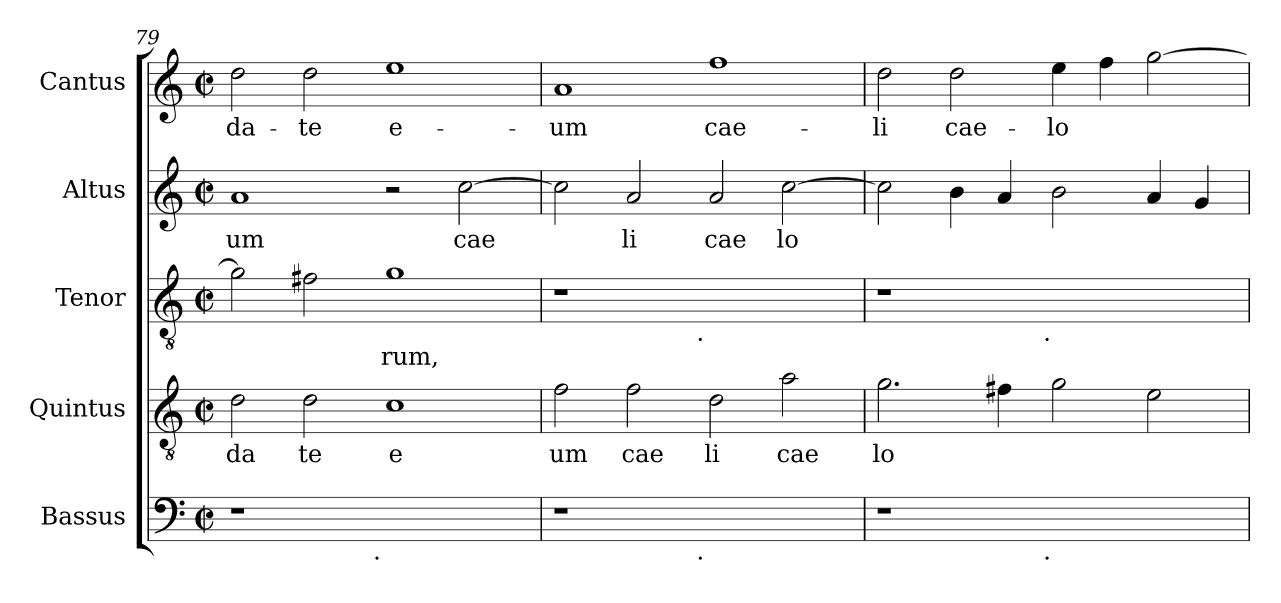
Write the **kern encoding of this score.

**kern	**kern	**text	**kern	**text	**kern	**text	**kern	**text
*part5	*part4	*part4	*part3	*part3	*part2	*part2	*part1	*part1
*staff5	*staff4	*staff4	*staff3	*staff3	*staff2	*staff2	*staff1	*staff1
*I"Bassus	*I"Quintus	*	*I"Tenor	*	*I"Altus	*	*I"Cantus	*
!!LO:PB:g=z
*clefF4	*clefGv2	*	*clefGv2	*	*clefG2	*	*clefG2	*
*k[]	*k[]	*	*k[]	*	*k[]	*	*k[]	*
*C:	*C:	*	*C:	*	*C:	*	*C:	*
*M2/2	*M2/2	*	*M2/2	*	*M2/2	*	*M2/2	*
*met(c|)	*met(c|)	*	*met(c|)	*	*met(c|)	*	*met(c|)	*
=79	=79	=79	=79	=79	=79	=79	=79	=79
!	!	!LO:LY:b:cj	!	!LO:LY:b:cj	!	!LO:LY:b:cj	!	!LO:LY:b:cj
*^	*	*	*	*	*	*	*	*
1r	2ryy	2d\	-da	2g\]	.	1a	-um	2dd\	da-
!	!	!	!LO:LY:b:cj	!	!LO:LY:b:cj	!	!	!	!LO:LY:b:cj
.	4...ryy	2d\	te	2f#X\	.	.	.	2dd\	-te
!	!LO:TX:b:t=.	!	!	!	!	!	!	!	!
.	1ryy	.	.	.	.	.	.	.	.
!	!	!	!LO:LY:b:cj	!	!LO:LY:b:cj	!	!	!	!LO:LY:b:cj
1ryy	.	1c	e	1g	rum,	2r	.	1ee	e-
!	!	!	!	!	!	!	!LO:LY:b:cj	!	!
.	.	.	.	.	.	[>2cc\	cae	.	.
.	32ryy	.	.	.	.	.	.	.	.
=80	=80	=80	=80	=80	=80	=80	=80	=80	=80
!	!	!	!LO:LY:b:cj	!	!	!	!LO:LY:b:cj	!	!LO:LY:b:cj
*	*	*	*	*^	*	*	*	*	*
1r	2ryy	2f\	um	1r	2ryy	.	2cc\]	.	1a	-um
!	!	!	!LO:LY:b:cj	!	!	!	!	!LO:LY:b:cj	!	!
.	4...ryy	2f\	cae	.	4...ryy	.	2a/	li	.	.
!	!	!	!	!	!LO:TX:b:t=.	!	!	!	!	!
!	!LO:TX:b:t=.	!	!	!	!	!	!	!	!	!
.	1ryy	.	.	.	1ryy	.	.	.	.	.
!	!	!	!LO:LY:b:cj	!	!	!	!	!LO:LY:b:cj	!	!LO:LY:b:cj
1ryy	.	2d\	li	1ryy	.	.	2a/	cae	1ff	cae-
!	!	!	!LO:LY:b:cj	!	!	!	!	!LO:LY:b:cj	!	!
.	.	2a\	cae	.	.	.	[>2cc\	lo	.	.
.	32ryy	.	.	.	32ryy	.	.	.	.	.
=81	=81	=81	=81	=81	=81	=81	=81	=81	=81	=81
!	!	!	!LO:LY:b:cj	!	!	!	!	!LO:LY:b:cj	!	!LO:LY:b:cj
1r	2ryy	2.g\	lo	1r	2ryy	.	2cc\]	.	2dd\	-li
!	!	!	!	!	!	!	!	!LO:LY:b:cj	!	!LO:LY:b:cj
.	4ryy	.	.	.	4ryy	.	4b\	.	2dd\	cae-
!	!	!	!LO:LY:b:cj	!	!	!	!	!LO:LY:b:cj	!	!
.	8...ryy	4f#\	.	.	8...ryy	.	4a/	.	.	.
!	!	!	!	!	!LO:TX:b:t=.	!	!	!	!	!
!	!LO:TX:b:t=.	!	!	!	!	!	!	!	!	!
.	1ryy	.	.	.	1ryy	.	.	.	.	.
!	!	!	!LO:LY:b:cj	!	!	!	!	!LO:LY:b:cj	!	!LO:LY:b:cj
1ryy	.	2g\	.	1ryy	.	.	2b\	.	4ee\	-lo-
!	!	!	!	!	!	!	!	!	!	!LO:LY:b:cj
.	.	.	.	.	.	.	.	.	4ff\	--
!	!	!	!LO:LY:b:cj	!	!	!	!	!LO:LY:b:cj	!	!LO:LY:b:cj
.	.	2e\	.	.	.	.	4a/	.	[>2gg\	--
!	!	!	!	!	!	!	!	!LO:LY:b:cj	!	!
.	.	.	.	.	.	.	4g/	.	.	.
.	64ryy	.	.	.	64ryy	.	.	.	.	.
*v	*v	*	*	*v	*v	*	*	*	*	*
=	=	=	=	=	=	=	=	=
*-	*-	*-	*-	*-	*-	*-	*-	*-
